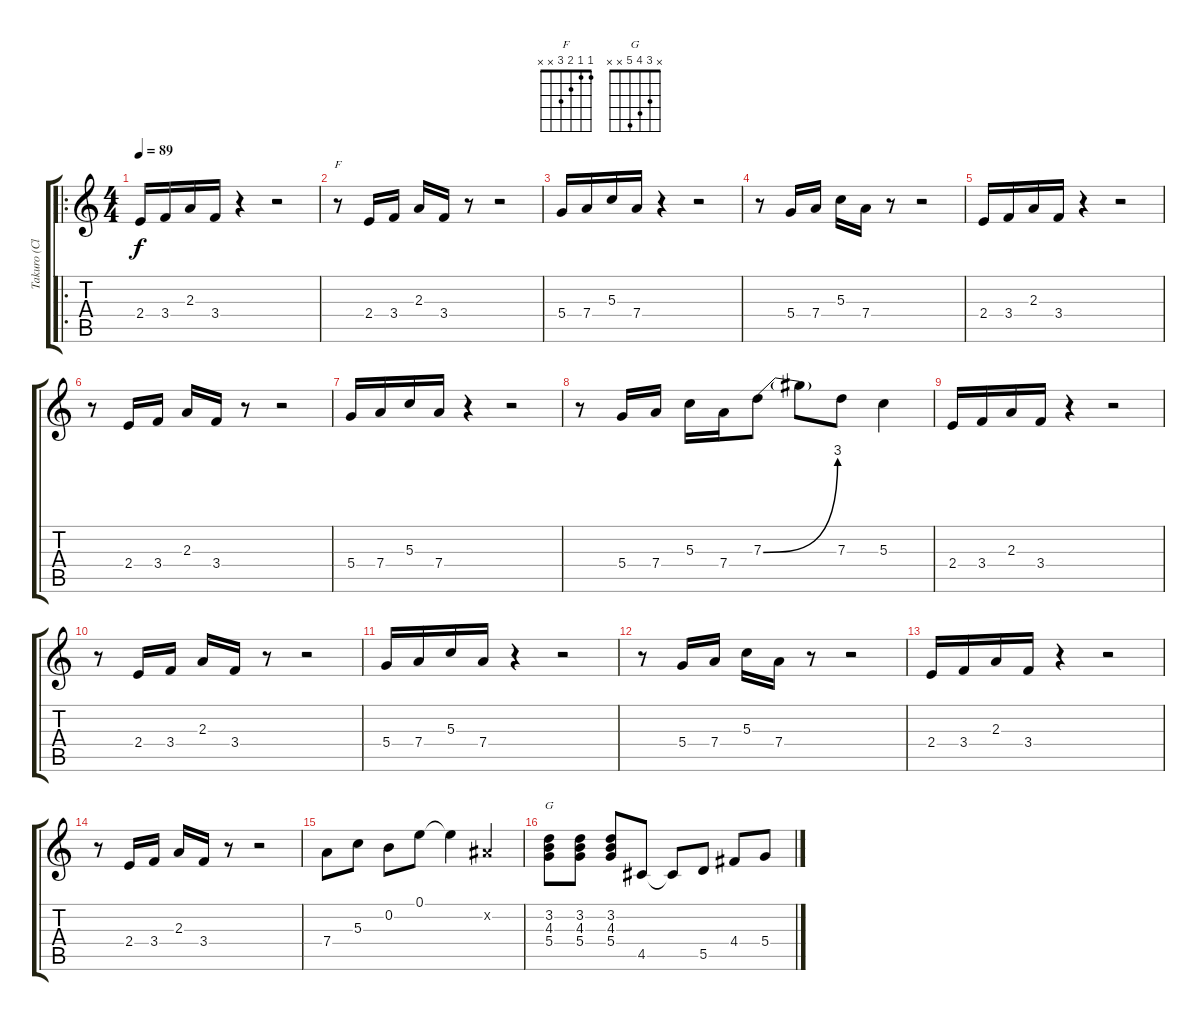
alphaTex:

\track ("Takuro (Clean Gtr)" "Takuro (Cl") {instrument electricguitarclean}
\staff {score tabs}
\tuning (E4 B3 G3 D3 A2 E2) {hide}
\chord ("F" 1 1 2 3 x x)
\chord ("G" x 3 4 5 x x)
\ro
\ts (4 4)
\tempo 89
\clef g2
\ks c
2.4.16{dy f} 3.4.16 2.3.16 3.4.16 r.4 r.2 |
r.8{ch "F"} 2.4.16 3.4.16 2.3.16 3.4.16 r.8 r.2 |
5.4.16 7.4.16 5.3.16 7.4.16 r.4 r.2 |
r.8 5.4.16 7.4.16 5.3.16 7.4.16 r.8 r.2 |
2.4.16 3.4.16 2.3.16 3.4.16 r.4 r.2 |
r.8 2.4.16 3.4.16 2.3.16 3.4.16 r.8 r.2 |
5.4.16 7.4.16 5.3.16 7.4.16 r.4 r.2 |
r.8 5.4.16 7.4.16 5.3.16 7.4.16 7.3{be (bend 0 0 60 12)}.8 7.3{t}.8 7.3.8 5.3.4 |
2.4.16 3.4.16 2.3.16 3.4.16 r.4 r.2 |
r.8 2.4.16 3.4.16 2.3.16 3.4.16 r.8 r.2 |
5.4.16 7.4.16 5.3.16 7.4.16 r.4 r.2 |
r.8 5.4.16 7.4.16 5.3.16 7.4.16 r.8 r.2 |
2.4.16 3.4.16 2.3.16 3.4.16 r.4 r.2 |
r.8 2.4.16 3.4.16 2.3.16 3.4.16 r.8 r.2 |
7.4.8 5.3.8 0.2.8 0.1.8 0.1{t}.4 -1.2{x}.4 |
(3.2 4.3 5.4).8{ch "G"} (3.2 4.3 5.4).8 (3.2 4.3 5.4).8 4.5.8 4.5{t}.8 5.5.8 4.4.8 5.4.8
